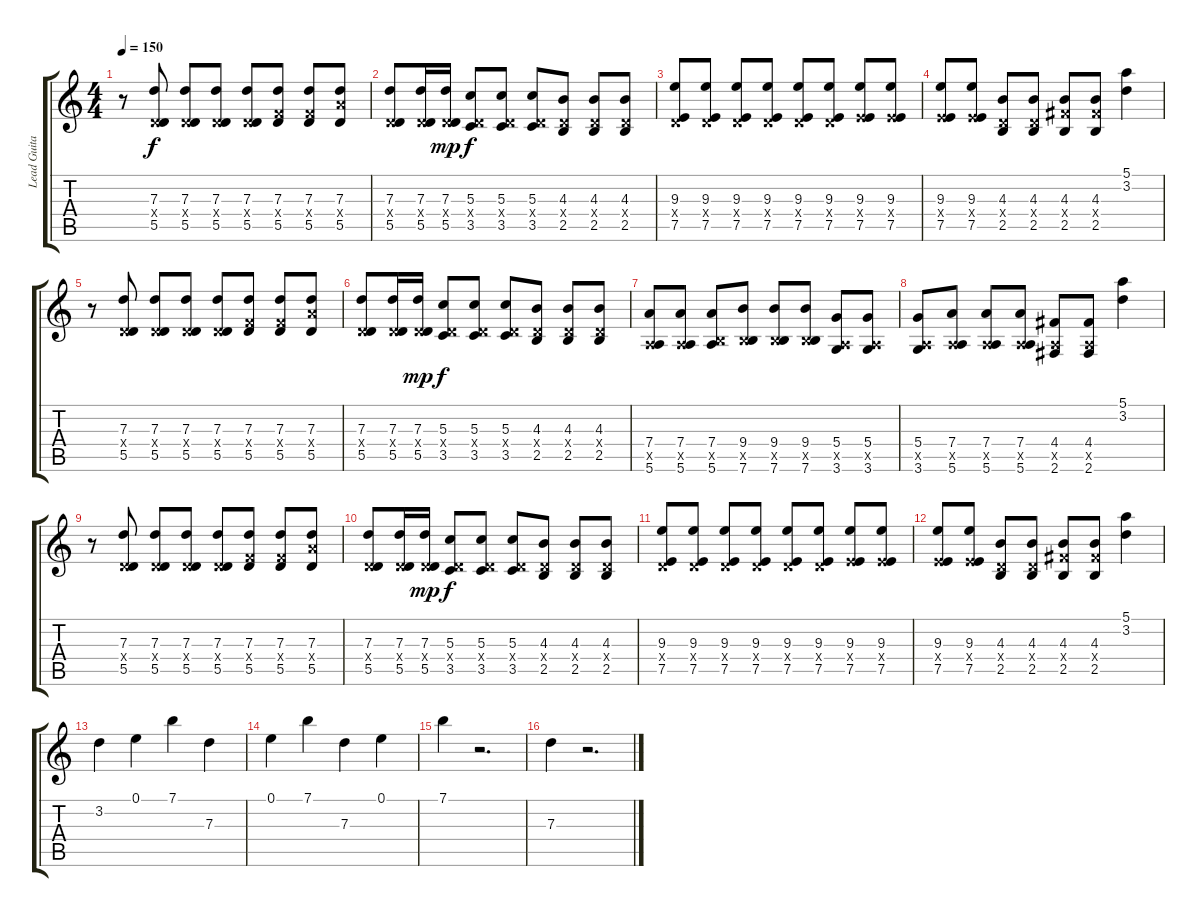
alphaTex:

\track ("Lead Guitar" "Lead Guita") {instrument electricguitarclean}
\staff {score tabs}
\tuning (E4 B3 G3 D3 A2 E2) {hide}
\ts (4 4)
\tempo 150
\clef g2
\ks c
r.8{dy f} (7.3 0.4{x} 5.5).8 (7.3 0.4{x} 5.5).8 (7.3 0.4{x} 5.5).8 (7.3 0.4{x} 5.5).8 (7.3 3.4{x} 5.5).8 (7.3 3.4{x} 5.5).8 (7.3 7.4{x} 5.5).8 |
(7.3 0.4{x} 5.5).8 (7.3 0.4{x} 5.5).16 (7.3 0.4{x} 5.5).16{dy mp} (5.3 0.4{x} 3.5).8{dy f} (5.3 0.4{x} 3.5).8 (5.3 0.4{x} 3.5).8 (4.3 0.4{x} 2.5).8 (4.3 0.4{x} 2.5).8 (4.3 0.4{x} 2.5).8 |
(9.3 0.4{x} 7.5).8 (9.3 0.4{x} 7.5).8 (9.3 0.4{x} 7.5).8 (9.3 0.4{x} 7.5).8 (9.3 0.4{x} 7.5).8 (9.3 0.4{x} 7.5).8 (9.3 2.4{x} 7.5).8 (9.3 2.4{x} 7.5).8 |
(9.3 2.4{x} 7.5).8 (9.3 2.4{x} 7.5).8 (4.3 0.4{x} 2.5).8 (4.3 0.4{x} 2.5).8 (4.3 4.4{x} 2.5).8 (4.3 4.4{x} 2.5).8 (5.1 3.2).4 |
r.8 (7.3 0.4{x} 5.5).8 (7.3 0.4{x} 5.5).8 (7.3 0.4{x} 5.5).8 (7.3 0.4{x} 5.5).8 (7.3 3.4{x} 5.5).8 (7.3 3.4{x} 5.5).8 (7.3 7.4{x} 5.5).8 |
(7.3 0.4{x} 5.5).8 (7.3 0.4{x} 5.5).16 (7.3 0.4{x} 5.5).16{dy mp} (5.3 0.4{x} 3.5).8{dy f} (5.3 0.4{x} 3.5).8 (5.3 0.4{x} 3.5).8 (4.3 0.4{x} 2.5).8 (4.3 0.4{x} 2.5).8 (4.3 0.4{x} 2.5).8 |
(7.4 0.5{x} 5.6).8 (7.4 0.5{x} 5.6).8 (7.4 2.5{x} 5.6).8 (9.4 2.5{x} 7.6).8 (9.4 2.5{x} 7.6).8 (9.4 2.5{x} 7.6).8 (5.4 0.5{x} 3.6).8 (5.4 0.5{x} 3.6).8 |
(5.4 0.5{x} 3.6).8 (7.4 0.5{x} 5.6).8 (7.4 0.5{x} 5.6).8 (7.4 0.5{x} 5.6).8 (4.4 0.5{x} 2.6).8 (4.4 0.5{x} 2.6).8 (5.1 3.2).4 |
r.8 (7.3 0.4{x} 5.5).8 (7.3 0.4{x} 5.5).8 (7.3 0.4{x} 5.5).8 (7.3 0.4{x} 5.5).8 (7.3 3.4{x} 5.5).8 (7.3 3.4{x} 5.5).8 (7.3 7.4{x} 5.5).8 |
(7.3 0.4{x} 5.5).8 (7.3 0.4{x} 5.5).16 (7.3 0.4{x} 5.5).16{dy mp} (5.3 0.4{x} 3.5).8{dy f} (5.3 0.4{x} 3.5).8 (5.3 0.4{x} 3.5).8 (4.3 0.4{x} 2.5).8 (4.3 0.4{x} 2.5).8 (4.3 0.4{x} 2.5).8 |
(9.3 0.4{x} 7.5).8 (9.3 0.4{x} 7.5).8 (9.3 0.4{x} 7.5).8 (9.3 0.4{x} 7.5).8 (9.3 0.4{x} 7.5).8 (9.3 0.4{x} 7.5).8 (9.3 2.4{x} 7.5).8 (9.3 2.4{x} 7.5).8 |
(9.3 2.4{x} 7.5).8 (9.3 2.4{x} 7.5).8 (4.3 0.4{x} 2.5).8 (4.3 0.4{x} 2.5).8 (4.3 4.4{x} 2.5).8 (4.3 4.4{x} 2.5).8 (5.1 3.2).4 |
3.2.4 0.1.4 7.1.4 7.3.4 |
0.1.4 7.1.4 7.3.4 0.1.4 |
7.1.4 r.2{d} |
7.3.4 r.2{d}
